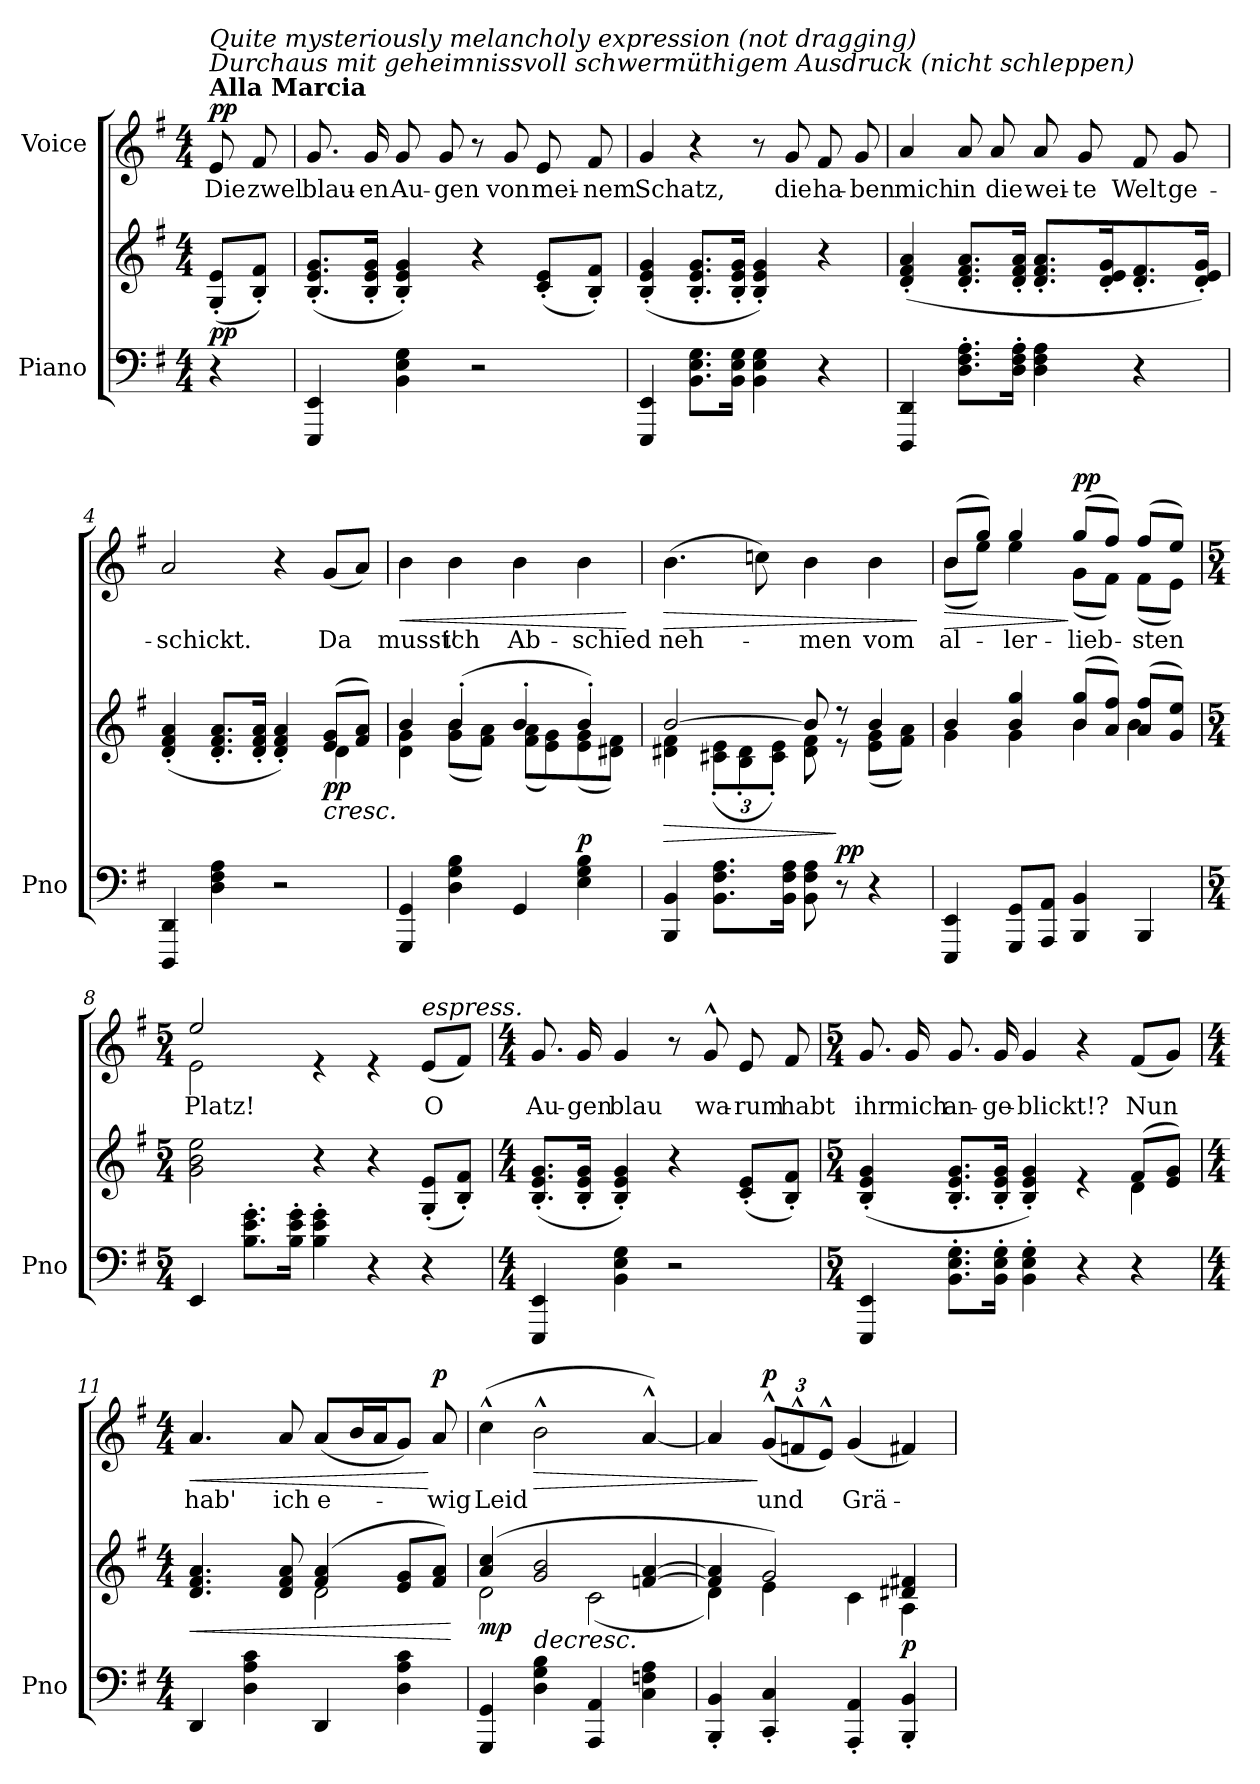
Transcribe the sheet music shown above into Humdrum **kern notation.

**kern	**kern	**dynam	**kern	**text	**dynam
*part2	*part2	*part2	*part1	*part1	*part1
*staff3	*staff2	*staff2/3	*staff1	*staff1	*staff1
*I"Piano	*	*	*I"Voice	*	*
*I'Pno	*	*	*	*	*
*clefF4	*clefG2	*	*clefG2	*	*
*k[f#]	*k[f#]	*	*k[f#]	*	*
*M4/4	*M4/4	*	*M4/4	*	*
=	=	=	=	=	=
!	!	!	!LO:TX:a:B:t=Alla Marcia	!	!
!	!	!	!LO:TX:a:i:t=Durchaus mit geheimnissvoll schwermüthigem Ausdruck (nicht schleppen)	!	!
!	!	!	!LO:TX:a:i:t=Quite mysteriously melancholy expression (not dragging)	!	!
!	!	!LO:DY:a=2	!	!LO:LY:b	!LO:DY:a
4r	(>8G/' 8e/'L	pp	8e/	Die	pp
!	!	!	!	!LO:LY:b	!
.	8B/' 8f#/'J)	.	8f#/	zwel	.
=1	=1	=1	=1	=1	=1
!	!	!	!	!LO:LY:b	!
4EEE/ 4EE/	(>8.B/' 8.e/' 8.g/'L	.	8.g/	blau-	.
!	!	!	!	!LO:LY:b	!
.	16B/' 16e/' 16g/'Jk	.	16g/	-en	.
!	!	!	!	!LO:LY:b	!
4BB\ 4E\ 4G\	4B/' 4e/' 4g/')	.	8g/	Au-	.
!	!	!	!	!LO:LY:b	!
.	.	.	8g/	-gen	.
2r	4r	.	8r	.	.
!	!	!	!	!LO:LY:b	!
.	.	.	8g/	von	.
!	!	!	!	!LO:LY:b	!
.	(>8c/' 8e/'L	.	8e/	mei-	.
!	!	!	!	!LO:LY:b	!
.	8B/' 8f#/'J)	.	8f#/	-nem	.
=2	=2	=2	=2	=2	=2
!	!	!	!	!LO:LY:b	!
4EEE/ 4EE/	(>4B/' 4e/' 4g/'	.	4g/	Schatz,	.
8.BB\ 8.E\ 8.G\L	8.B/' 8.e/' 8.g/'L	.	4r	.	.
16BB\ 16E\ 16G\Jk	16B/' 16e/' 16g/'Jk	.	.	.	.
4BB\ 4E\ 4G\	4B/' 4e/' 4g/')	.	8r	.	.
!	!	!	!	!LO:LY:b	!
.	.	.	8g/	die	.
!	!	!	!	!LO:LY:b	!
4r	4r	.	8f#/	ha-	.
!	!	!	!	!LO:LY:b	!
.	.	.	8g/	-ben	.
!!LO:LB:g=z
=3	=3	=3	=3	=3	=3
!	!	!	!	!LO:LY:b	!
4DDD/ 4DD/	(>4d/' 4f#/' 4a/'	.	4a/	mich	.
!	!	!	!	!LO:LY:b	!
8.D\' 8.F#\' 8.A\'L	8.d/' 8.f#/' 8.a/'L	.	8a/	in	.
!	!	!	!	!LO:LY:b	!
.	.	.	8a/	die	.
16D\' 16F#\' 16A\'Jk	16d/' 16f#/' 16a/'Jk	.	.	.	.
!	!	!	!	!LO:LY:b	!
4D\ 4F#\ 4A\	8.d/' 8.f#/' 8.a/'L	.	8a/	wei-	.
!	!	!	!	!LO:LY:b	!
.	.	.	8g/	-te	.
.	16d/' 16e/' 16g/'K	.	.	.	.
!	!	!	!	!LO:LY:b	!
4r	8.d/' 8.f#/'	.	8f#/	Welt	.
!	!	!	!	!LO:LY:b	!
.	.	.	8g/	ge-	.
.	16d/' 16e/' 16g/'Jk)	.	.	.	.
=4	=4	=4	=4	=4	=4
*	*^	*	*	*	*
!	!	!	!	!	!LO:LY:b	!
4DDD/ 4DD/	(<4d/' 4f#/' 4a/'	2.reyy	.	2a/	-schickt.	.
4D\ 4F#\ 4A\	8.d/' 8.f#/' 8.a/'L	.	.	.	.	.
.	16d/' 16f#/' 16a/'Jk	.	.	.	.	.
2r	4d/' 4f#/' 4a/')	.	.	4r	.	.
!	!	!	!LO:HP:b	!	!LO:LY:b	!
!	!	!	!LO:DY:n=1:b	!	!	!
.	(>8e/ 8g/L	4d\	< pp	(<8g/L	Da	.
.	8f#/ 8a/J)	.	.	8a/J)	.	.
=5	=5	=5	=5	=5	=5	=5
!	!	!	!	!	!LO:LY:b	!LO:HP:b
4GGG/ 4GG/	4b/	4d\ 4g\	.	4b\	musst'	<
!	!	!	!	!	!LO:LY:b	!
4D\ 4G\ 4B\	(>4b'/	(<8g\ 8b\L	.	4b\	ich	.
.	.	8f#\ 8a\J)	.	.	.	.
!	!	!	!	!	!LO:LY:b	!
4GG/	4b'/	(<8f#\ 8a\L	.	4b\	Ab-	.
.	.	8e\ 8g\)	.	.	.	.
!	!	!	!LO:DY:a=2	!	!LO:LY:b	!
4E\ 4G\ 4B\	4b'/)	(<8e\ 8g\	p	4b\	-schied	.
.	.	8d#X\ 8f#\J)	.	.	.	.
*	*v	*v	*	*	*	*
.	.	[	.	.	[
!!LO:LB:g=z
=6	=6	=6	=6	=6	=6
!	!	!LO:HP:b	!	!LO:LY:b	!LO:HP:b
*	*^	*	*	*	*
4BBB/ 4BB/	[2b/	4d#X\ 4f#\	>	(>4.b\	neh-	>
*	*	*Xbrackettup	*	*	*	*
8.BB\ 8.F#\ 8.A\L	.	(>12c#X\' 12e\'L	.	.	.	.
.	.	12B\' 12d#\'	.	.	.	.
.	.	.	.	8ccn\)	.	.
.	.	12c#\' 12e\'J)	.	.	.	.
16BB\ 16F#\ 16A\Jk	.	.	.	.	.	.
!	!	!	!	!	!LO:LY:b	!
8BB\ 8F#\ 8A\	8b/]	8d#\ 8f#\	.	4b\	men	.
!	!	!	!LO:DY:n=1:a=2	!	!	!
8r	8r	8r	] pp	.	.	.
!	!	!	!	!	!LO:LY:b	!
4r	4b/	(<8e\ 8g\L	.	4b\	vom	.
.	.	8f#\ 8a\J)	.	.	.	.
*	*v	*v	*	*	*	*
.	.	.	.	.	]
=7	=7	=7	=7	=7	=7
*	*^	*	*	*	*
!	!	!	!	!	!LO:LY:b	!LO:HP:b
*	*	*	*	*^	*	*
4EEE/ 4EE/	4b/	4g\	.	(>8b/L	(<8b\L	al-	>
.	.	.	.	8gg/J)	8ee\J)	.	.
!	!	!	!	!	!	!LO:LY:b	!
8GGG/ 8GG/L	4b/ 4gg/	4g\	.	4gg/	4ee\	-ler-	.
8AAA/ 8AA/J	.	.	.	.	.	.	.
!	!	!	!	!	!	!LO:LY:b	!LO:DY:n=1:a
4BBB/ 4BB/	(>8b/ 8gg/L	4b\	.	(>8gg/L	(<8g\L	-lieb-	] pp
.	8a/ 8ff#/J)	.	.	8ff#/J)	8f#\J)	.	.
!	!	!	!	!	!	!LO:LY:b	!
4BBB/	(>8a/ 8ff#/L	4b\	.	(>8ff#/L	(<8f#\L	-sten	.
.	8g/ 8ee/J)	.	.	8ee/J)	8e\J)	.	.
*	*v	*v	*	*	*	*	*
=8	=8	=8	=8	=8	=8	=8
*M5/4	*M5/4	*	*M5/4	*	*	*
!	!	!	!	!	!LO:LY:b	!
4EE/	2g\ 2b\ 2ee\	.	2ee/	2e\	Platz!	.
8.B\' 8.e\' 8.g\'L	.	.	.	.	.	.
16B\' 16e\' 16g\'Jk	.	.	.	.	.	.
4B\' 4e\' 4g\'	4r	.	4re	2ryy	.	.
4r	4r	.	4re	.	.	.
!	!	!	!LO:TX:a:i:t=espress.	!	!	!
!	!	!	!	!	!LO:LY:b	!
4r	(>8G/' 8e/'L	.	(<8e/L	4reyy	O	.
.	8B/' 8f#/'J)	.	8f#/J)	.	.	.
*	*	*	*v	*v	*	*
=9	=9	=9	=9	=9	=9
*M4/4	*M4/4	*	*M4/4	*	*
!	!	!	!	!LO:LY:b	!
4EEE/ 4EE/	(>8.B/' 8.e/' 8.g/'L	.	8.g/	Au-	.
!	!	!	!	!LO:LY:b	!
.	16B/' 16e/' 16g/'Jk	.	16g/	-gen	.
!	!	!	!	!LO:LY:b	!
4BB\ 4E\ 4G\	4B/' 4e/' 4g/')	.	4g/	blau	.
2r	4r	.	8r	.	.
!	!	!	!	!LO:LY:b	!
.	.	.	8g^^/	wa-	.
!	!	!	!	!LO:LY:b	!
.	(>8c/' 8e/'L	.	8e/	-rum	.
!	!	!	!	!LO:LY:b	!
.	8B/' 8f#/'J)	.	8f#/	habt	.
!!LO:PB:g=z
=10	=10	=10	=10	=10	=10
*M5/4	*M5/4	*	*M5/4	*	*
*	*^	*	*	*	*
!	!	!	!	!	!LO:LY:b	!
4EEE/ 4EE/	(<4B/' 4e/' 4g/'	1rcyy	.	8.g/	ihr	.
!	!	!	!	!	!LO:LY:b	!
.	.	.	.	16g/	mich	.
!	!	!	!	!	!LO:LY:b	!
8.BB\' 8.E\' 8.G\'L	8.B/' 8.e/' 8.g/'L	.	.	8.g/	an-	.
!	!	!	!	!	!LO:LY:b	!
16BB\' 16E\' 16G\'Jk	16B/' 16e/' 16g/'Jk	.	.	16g/	-ge-	.
!	!	!	!	!	!LO:LY:b	!
4BB\' 4E\' 4G\'	4B/' 4e/' 4g/')	.	.	4g/	-blickt!?	.
4r	4re	.	.	4r	.	.
!	!	!	!	!	!LO:LY:b	!
4r	(>8f#/L	4d\	.	(<8f#/L	Nun	.
.	8e/ 8g/J)	.	.	8g/J)	.	.
=11	=11	=11	=11	=11	=11	=11
*M4/4	*M4/4	*	*	*M4/4	*	*
!	!	!	!LO:HP:b	!	!LO:LY:b	!LO:HP:b
4DD/	4.d/ 4.f#/ 4.a/	2reyy	<	4.a/	hab'	<
4D\ 4A\ 4c\	.	.	.	.	.	.
!	!	!	!	!	!LO:LY:b	!
.	8d/ 8f#/ 8a/	.	.	8a/	ich	.
!	!	!	!	!	!LO:LY:b	!
4DD/	(>4f#/ 4a/	2d\	.	(<8a/L	e-	.
.	.	.	.	16b/L	.	.
.	.	.	.	16a/J	.	.
4D\ 4A\ 4c\	8e/ 8g/L	.	.	8g/J)	.	.
!	!	!	!	!	!LO:LY:b	!LO:DY:n=1:a
.	8f#/ 8a/J)	.	.	8a/	-wig	[ p
*	*v	*v	*	*	*	*
.	.	[	.	.	.
=12	=12	=12	=12	=12	=12
*	*^	*	*	*	*
!	!	!	!LO:DY:b	!	!LO:LY:b	!
4GGG/ 4GG/	(>4a/ 4cc/	2d\	mp	(>4cc^^\	Leid	.
!	!	!	!LO:HP:b	!	!	!LO:HP:b
4D\ 4G\ 4B\	2g/ 2b/	.	>	2b^^\	.	>
4AAA/ 4AA/	.	(<2c\	.	.	.	.
4C\ 4Fn\ 4A\	[4fn/ [4a/	.	.	[4a^^/)	.	.
=13	=13	=13	=13	=13	=13	=13
4BBB/' 4BB/'	4f/] 4a/]	4d\)	.	4a/]	.	.
*	*	*	*	*Xbrackettup	*	*
!	!	!	!	!	!LO:LY:b	!LO:DY:n=1:a
4CC/' 4C/'	2g/)	4e\	.	(>12g^^/L	und	] p
.	.	.	.	12fn^^/	.	.
.	.	.	.	12e^^/J)	.	.
!	!	!	!	!	!LO:LY:b	!
4AAA/' 4AA/'	.	4c\	.	(<4g/	Grä-	.
!	!	!	!LO:DY:a=2	!	!	!
4BBB/' 4BB/'	4d#X/ 4f#X/	4A\	p	4f#X/)	.	.
*	*v	*v	*	*	*	*
.	.	]	.	.	.
=	=	=	=	=	=
*-	*-	*-	*-	*-	*-
